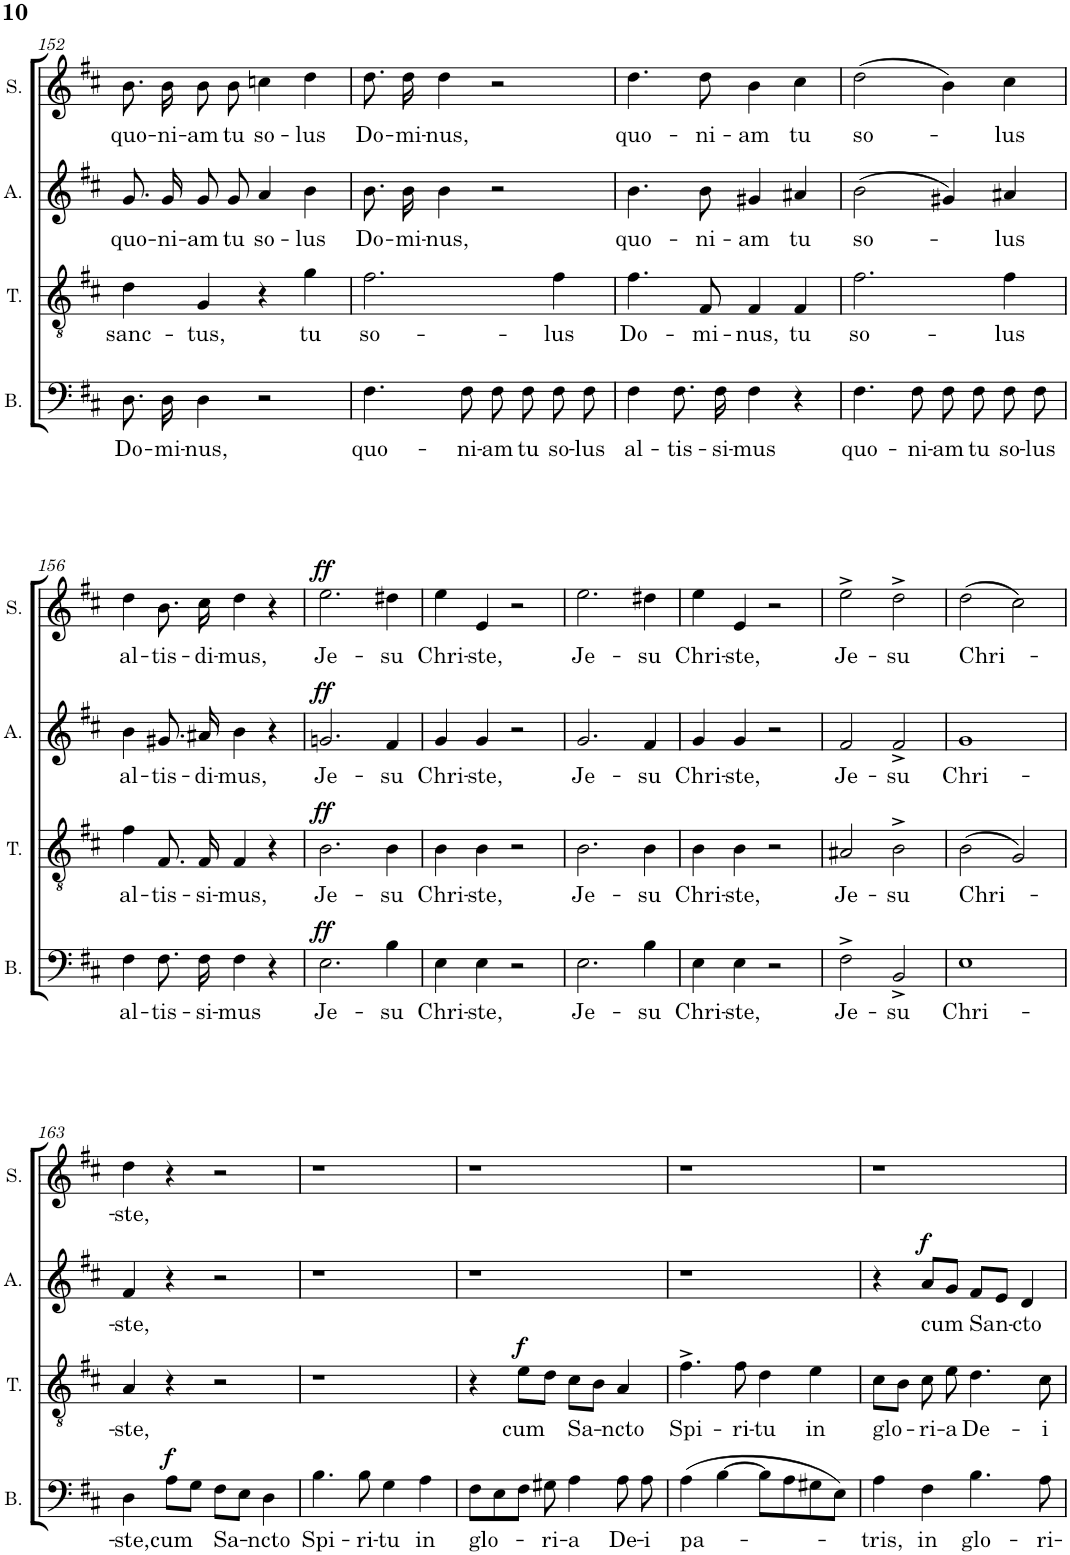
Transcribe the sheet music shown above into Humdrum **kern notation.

**kern	**text	**dynam	**kern	**text	**dynam	**kern	**text	**dynam	**kern	**text	**dynam
*part4	*part4	*part4	*part3	*part3	*part3	*part2	*part2	*part2	*part1	*part1	*part1
*staff4	*staff4	*staff4	*staff3	*staff3	*staff3	*staff2	*staff2	*staff2	*staff1	*staff1	*staff1
*I"Bass	*	*	*I"Tenor	*	*	*I"Alto	*	*	*I"Soprano	*	*
*I'B.	*	*	*I'T.	*	*	*I'A.	*	*	*I'S.	*	*
!!LO:PB:g=z
*clefF4	*	*	*clefGv2	*	*	*clefG2	*	*	*clefG2	*	*
*k[f#c#]	*	*	*k[f#c#]	*	*	*k[f#c#]	*	*	*k[f#c#]	*	*
*M4/4	*	*	*M4/4	*	*	*M4/4	*	*	*M4/4	*	*
*met(c)	*	*	*met(c)	*	*	*met(c)	*	*	*met(c)	*	*
=152	=152	=152	=152	=152	=152	=152	=152	=152	=152	=152	=152
!	!LO:LY:b	!	!	!LO:LY:b	!	!	!LO:LY:b	!	!	!LO:LY:b	!
8.D\	Do-	.	4d\	sanc-	.	8.g/	quo-	.	8.b\L	quo-	.
!	!LO:LY:b	!	!	!	!	!	!LO:LY:b	!	!	!LO:LY:b	!
16D\	-mi-	.	.	.	.	16g/	-ni-	.	16b\Jk	-ni-	.
!	!LO:LY:b	!	!	!LO:LY:b	!	!	!LO:LY:b	!	!	!LO:LY:b	!
4D\	-nus,	.	4G/	-tus,	.	8g/	-am	.	8b\L	-am	.
!	!	!	!	!	!	!	!LO:LY:b	!	!	!LO:LY:b	!
.	.	.	.	.	.	8g/	tu	.	8b\J	tu	.
!	!	!	!	!	!	!	!LO:LY:b	!	!	!LO:LY:b	!
2r	.	.	4r	.	.	4a/	so-	.	4ccn\	so-	.
!	!	!	!	!LO:LY:b	!	!	!LO:LY:b	!	!	!LO:LY:b	!
.	.	.	4g\	tu	.	4b\	-lus	.	4dd\	-lus	.
=153	=153	=153	=153	=153	=153	=153	=153	=153	=153	=153	=153
!	!LO:LY:b	!	!	!LO:LY:b	!	!	!LO:LY:b	!	!	!LO:LY:b	!
4.F#\	quo-	.	2.f#\	so-	.	8.b\	Do-	.	8.dd\L	Do-	.
!	!	!	!	!	!	!	!LO:LY:b	!	!	!LO:LY:b	!
.	.	.	.	.	.	16b\	-mi-	.	16dd\Jk	-mi-	.
!	!	!	!	!	!	!	!LO:LY:b	!	!	!LO:LY:b	!
.	.	.	.	.	.	4b\	-nus,	.	4dd\	-nus,	.
!	!LO:LY:b	!	!	!	!	!	!	!	!	!	!
8F#\	-ni-	.	.	.	.	.	.	.	.	.	.
!	!LO:LY:b	!	!	!	!	!	!	!	!	!	!
8F#\	-am	.	.	.	.	2r	.	.	2r	.	.
!	!LO:LY:b	!	!	!	!	!	!	!	!	!	!
8F#\	tu	.	.	.	.	.	.	.	.	.	.
!	!LO:LY:b	!	!	!LO:LY:b	!	!	!	!	!	!	!
8F#\	so-	.	4f#\	-lus	.	.	.	.	.	.	.
!	!LO:LY:b	!	!	!	!	!	!	!	!	!	!
8F#\	-lus	.	.	.	.	.	.	.	.	.	.
=154	=154	=154	=154	=154	=154	=154	=154	=154	=154	=154	=154
!	!LO:LY:b	!	!	!LO:LY:b	!	!	!LO:LY:b	!	!	!LO:LY:b	!
4F#\	al-	.	4.f#\	Do-	.	4.b\	quo-	.	4.dd\	quo-	.
!	!LO:LY:b	!	!	!	!	!	!	!	!	!	!
8.F#\	-tis-	.	.	.	.	.	.	.	.	.	.
!	!	!	!	!LO:LY:b	!	!	!LO:LY:b	!	!	!LO:LY:b	!
.	.	.	8F#/	-mi-	.	8b\	-ni-	.	8dd\	-ni-	.
!	!LO:LY:b	!	!	!	!	!	!	!	!	!	!
16F#\	-si-	.	.	.	.	.	.	.	.	.	.
!	!LO:LY:b	!	!	!LO:LY:b	!	!	!LO:LY:b	!	!	!LO:LY:b	!
4F#\	-mus	.	4F#/	-nus,	.	4g#X/	-am	.	4b\	-am	.
!	!	!	!	!LO:LY:b	!	!	!LO:LY:b	!	!	!LO:LY:b	!
4r	.	.	4F#/	tu	.	4a#X/	tu	.	4cc#\	tu	.
=155	=155	=155	=155	=155	=155	=155	=155	=155	=155	=155	=155
!	!LO:LY:b	!	!	!LO:LY:b	!	!	!LO:LY:b	!	!	!LO:LY:b	!
4.F#\	quo-	.	2.f#\	so-	.	(2b\	so-	.	(2dd\	so-	.
!	!LO:LY:b	!	!	!	!	!	!	!	!	!	!
8F#\	-ni-	.	.	.	.	.	.	.	.	.	.
!	!LO:LY:b	!	!	!	!	!	!	!	!	!	!
8F#\	-am	.	.	.	.	4g#X/)	.	.	4b\)	.	.
!	!LO:LY:b	!	!	!	!	!	!	!	!	!	!
8F#\	tu	.	.	.	.	.	.	.	.	.	.
!	!LO:LY:b	!	!	!LO:LY:b	!	!	!LO:LY:b	!	!	!LO:LY:b	!
8F#\	so-	.	4f#\	-lus	.	4a#X/	-lus	.	4cc#\	-lus	.
!	!LO:LY:b	!	!	!	!	!	!	!	!	!	!
8F#\	-lus	.	.	.	.	.	.	.	.	.	.
!!LO:LB:g=z
=156	=156	=156	=156	=156	=156	=156	=156	=156	=156	=156	=156
!	!LO:LY:b	!	!	!LO:LY:b	!	!	!LO:LY:b	!	!	!LO:LY:b	!
4F#\	al-	.	4f#\	al-	.	4b\	al-	.	4dd\	al-	.
!	!LO:LY:b	!	!	!LO:LY:b	!	!	!LO:LY:b	!	!	!LO:LY:b	!
8.F#\	-tis-	.	8.F#/	-tis-	.	8.g#X/	-tis-	.	8.b\L	-tis-	.
!	!LO:LY:b	!	!	!LO:LY:b	!	!	!LO:LY:b	!	!	!LO:LY:b	!
16F#\	-si-	.	16F#/	-si-	.	16a#X/	-di-	.	16cc#\Jk	-di-	.
!	!LO:LY:b	!	!	!LO:LY:b	!	!	!LO:LY:b	!	!	!LO:LY:b	!
4F#\	-mus	.	4F#/	-mus,	.	4b\	-mus,	.	4dd\	-mus,	.
4r	.	.	4r	.	.	4r	.	.	4r	.	.
=157	=157	=157	=157	=157	=157	=157	=157	=157	=157	=157	=157
!	!LO:LY:b	!LO:DY:a	!	!LO:LY:b	!LO:DY:a	!	!LO:LY:b	!LO:DY:a	!	!LO:LY:b	!LO:DY:a
2.E\	Je-	ff	2.B\	Je-	ff	2.gn/	Je-	ff	2.ee\	Je-	ff
!	!LO:LY:b	!	!	!LO:LY:b	!	!	!LO:LY:b	!	!	!LO:LY:b	!
4B\	-su	.	4B\	-su	.	4f#/	-su	.	4dd#X\	-su	.
=158	=158	=158	=158	=158	=158	=158	=158	=158	=158	=158	=158
!	!LO:LY:b	!	!	!LO:LY:b	!	!	!LO:LY:b	!	!	!LO:LY:b	!
4E\	Chri-	.	4B\	Chri-	.	4g/	Chri-	.	4ee\	Chri-	.
!	!LO:LY:b	!	!	!LO:LY:b	!	!	!LO:LY:b	!	!	!LO:LY:b	!
4E\	-ste,	.	4B\	-ste,	.	4g/	-ste,	.	4e/	-ste,	.
2r	.	.	2r	.	.	2r	.	.	2r	.	.
=159	=159	=159	=159	=159	=159	=159	=159	=159	=159	=159	=159
!	!LO:LY:b	!	!	!LO:LY:b	!	!	!LO:LY:b	!	!	!LO:LY:b	!
2.E\	Je-	.	2.B\	Je-	.	2.g/	Je-	.	2.ee\	Je-	.
!	!LO:LY:b	!	!	!LO:LY:b	!	!	!LO:LY:b	!	!	!LO:LY:b	!
4B\	-su	.	4B\	-su	.	4f#/	-su	.	4dd#X\	-su	.
=160	=160	=160	=160	=160	=160	=160	=160	=160	=160	=160	=160
!	!LO:LY:b	!	!	!LO:LY:b	!	!	!LO:LY:b	!	!	!LO:LY:b	!
4E\	Chri-	.	4B\	Chri-	.	4g/	Chri-	.	4ee\	Chri-	.
!	!LO:LY:b	!	!	!LO:LY:b	!	!	!LO:LY:b	!	!	!LO:LY:b	!
4E\	-ste,	.	4B\	-ste,	.	4g/	-ste,	.	4e/	-ste,	.
2r	.	.	2r	.	.	2r	.	.	2r	.	.
=161	=161	=161	=161	=161	=161	=161	=161	=161	=161	=161	=161
!	!LO:LY:b	!	!	!LO:LY:b	!	!	!LO:LY:b	!	!	!LO:LY:b	!
2F#^\	Je-	.	2A#X/	Je-	.	2f#/	Je-	.	2ee^\	Je-	.
!	!LO:LY:b	!	!	!LO:LY:b	!	!	!LO:LY:b	!	!	!LO:LY:b	!
2BB^/	-su	.	2B^\	-su	.	2f#^/	-su	.	2dd^\	-su	.
=162	=162	=162	=162	=162	=162	=162	=162	=162	=162	=162	=162
!	!LO:LY:b	!	!	!LO:LY:b	!	!	!LO:LY:b	!	!	!LO:LY:b	!
1E	Chri-	.	(2B\	Chri-	.	1g	Chri-	.	(2dd\	Chri-	.
.	.	.	2G/)	.	.	.	.	.	2cc#\)	.	.
!!LO:LB:g=z
=163	=163	=163	=163	=163	=163	=163	=163	=163	=163	=163	=163
!	!LO:LY:b	!	!	!LO:LY:b	!	!	!LO:LY:b	!	!	!LO:LY:b	!
4D\	-ste,	.	4A/	-ste,	.	4f#/	-ste,	.	4dd\	-ste,	.
!	!LO:LY:b	!LO:DY:a	!	!	!	!	!	!	!	!	!
8A\L	cum	f	4r	.	.	4r	.	.	4r	.	.
8G\J	.	.	.	.	.	.	.	.	.	.	.
!	!LO:LY:b	!	!	!	!	!	!	!	!	!	!
8F#\L	Sa-	.	2r	.	.	2r	.	.	2r	.	.
8E\J	.	.	.	.	.	.	.	.	.	.	.
!	!LO:LY:b	!	!	!	!	!	!	!	!	!	!
4D\	-ncto	.	.	.	.	.	.	.	.	.	.
=164	=164	=164	=164	=164	=164	=164	=164	=164	=164	=164	=164
!	!LO:LY:b	!	!	!	!	!	!	!	!	!	!
4.B\	Spi-	.	1r	.	.	1r	.	.	1r	.	.
!	!LO:LY:b	!	!	!	!	!	!	!	!	!	!
8B\	-ri-	.	.	.	.	.	.	.	.	.	.
!	!LO:LY:b	!	!	!	!	!	!	!	!	!	!
4G\	-tu	.	.	.	.	.	.	.	.	.	.
!	!LO:LY:b	!	!	!	!	!	!	!	!	!	!
4A\	in	.	.	.	.	.	.	.	.	.	.
=165	=165	=165	=165	=165	=165	=165	=165	=165	=165	=165	=165
!	!LO:LY:b	!	!	!	!	!	!	!	!	!	!
8F#\L	glo-	.	4r	.	.	1r	.	.	1r	.	.
8E\	.	.	.	.	.	.	.	.	.	.	.
!	!	!	!	!LO:LY:b	!LO:DY:a	!	!	!	!	!	!
8F#\J	.	.	8e\L	cum	f	.	.	.	.	.	.
!	!LO:LY:b	!	!	!	!	!	!	!	!	!	!
8G#X\	-ri-	.	8d\J	.	.	.	.	.	.	.	.
!	!LO:LY:b	!	!	!LO:LY:b	!	!	!	!	!	!	!
4A\	-a	.	8c#\L	Sa-	.	.	.	.	.	.	.
.	.	.	8B\J	.	.	.	.	.	.	.	.
!	!LO:LY:b	!	!	!LO:LY:b	!	!	!	!	!	!	!
8A\	De-	.	4A/	-ncto	.	.	.	.	.	.	.
!	!LO:LY:b	!	!	!	!	!	!	!	!	!	!
8A\	-i	.	.	.	.	.	.	.	.	.	.
=166	=166	=166	=166	=166	=166	=166	=166	=166	=166	=166	=166
!	!LO:LY:b	!	!	!LO:LY:b	!	!	!	!	!	!	!
(4A\	pa-	.	4.f#^\	Spi-	.	1r	.	.	1r	.	.
[4B\	.	.	.	.	.	.	.	.	.	.	.
!	!	!	!	!LO:LY:b	!	!	!	!	!	!	!
.	.	.	8f#\	-ri-	.	.	.	.	.	.	.
!	!	!	!	!LO:LY:b	!	!	!	!	!	!	!
8B\L]	.	.	4d\	-tu	.	.	.	.	.	.	.
8A\	.	.	.	.	.	.	.	.	.	.	.
!	!	!	!	!LO:LY:b	!	!	!	!	!	!	!
8G#X\	.	.	4e\	in	.	.	.	.	.	.	.
8E\J)	.	.	.	.	.	.	.	.	.	.	.
=167	=167	=167	=167	=167	=167	=167	=167	=167	=167	=167	=167
!	!LO:LY:b	!	!	!LO:LY:b	!	!	!	!	!	!	!
4A\	-tris,	.	8c#\L	glo-	.	4r	.	.	1r	.	.
.	.	.	8B\J	.	.	.	.	.	.	.	.
!	!LO:LY:b	!	!	!LO:LY:b	!	!	!LO:LY:b	!LO:DY:a	!	!	!
4F#\	in	.	8c#\	-ri-	.	8a/L	cum	f	.	.	.
!	!	!	!	!LO:LY:b	!	!	!	!	!	!	!
.	.	.	8e\	-a	.	8g/J	.	.	.	.	.
!	!LO:LY:b	!	!	!LO:LY:b	!	!	!LO:LY:b	!	!	!	!
4.B\	glo-	.	4.d\	De-	.	8f#/L	San-	.	.	.	.
.	.	.	.	.	.	8e/J	.	.	.	.	.
!	!	!	!	!	!	!	!LO:LY:b	!	!	!	!
.	.	.	.	.	.	4d/	-cto	.	.	.	.
!	!LO:LY:b	!	!	!LO:LY:b	!	!	!	!	!	!	!
8A\	-ri-	.	8c#\	-i	.	.	.	.	.	.	.
=	=	=	=	=	=	=	=	=	=	=	=
*-	*-	*-	*-	*-	*-	*-	*-	*-	*-	*-	*-
